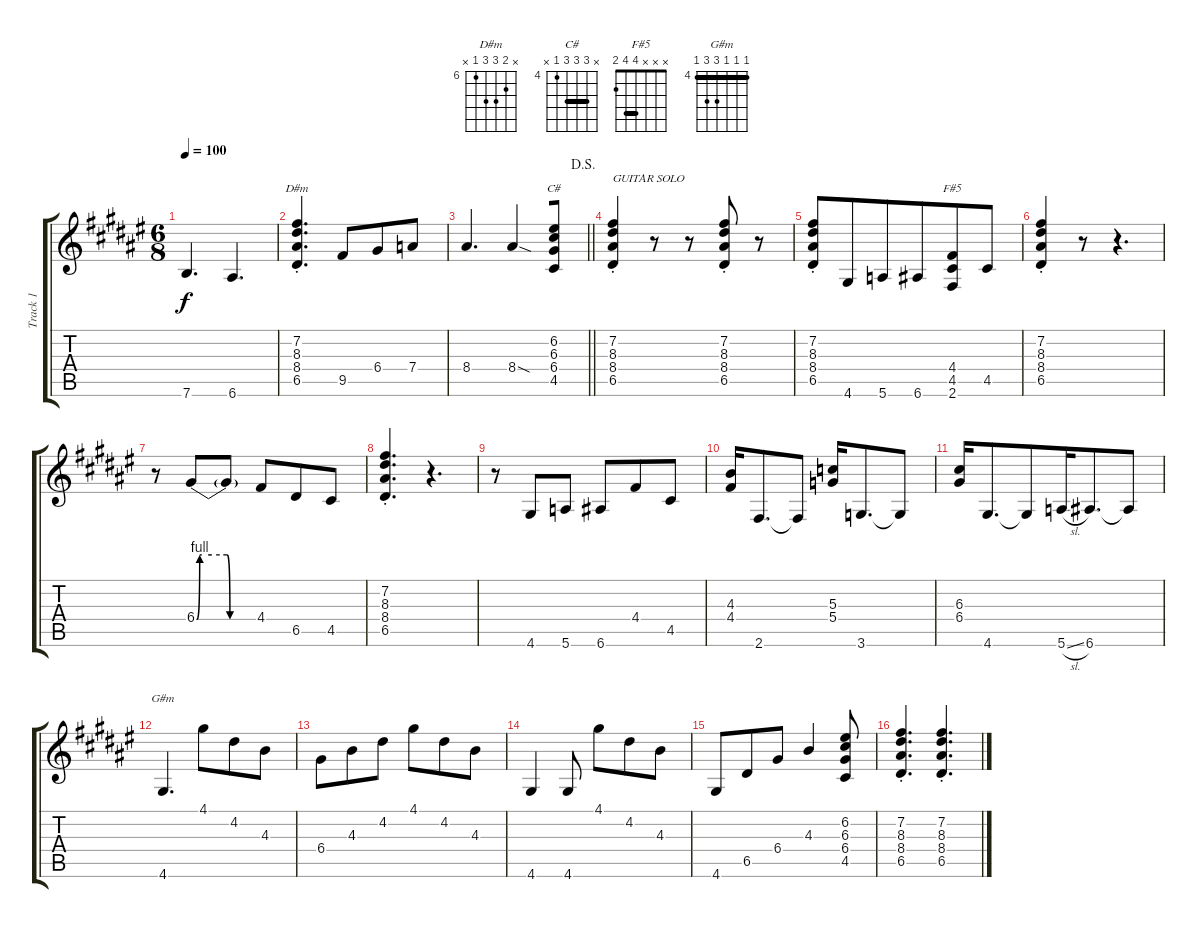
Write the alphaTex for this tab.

\track ("Track 1" "Track 1") {instrument acousticguitarsteel}
\staff {score tabs}
\tuning (E4 B3 G3 D3 A2 E2) {hide}
\chord ("D#m" x 7 8 8 6 x) {firstfret 6}
\chord ("C#" x 6 6 6 4 x) {firstfret 4 barre 6}
\chord ("F#5" x x x 4 4 2) {barre 4}
\chord ("G#m" 4 4 4 6 6 4) {firstfret 4 barre 4}
\ts (6 8)
\tempo 100
\clef g2
\ks f#
7.6.4{d dy f} 6.6.4{d} |
(7.2 8.3 8.4 6.5{st}).4{d ch "D#m"} 9.5.8 6.4.8 7.4.8 |
\jump dalsegno
\barLineRight lightlight
8.4.4{d beam merge} 8.4{sod}.4{beam merge} (6.2 6.3 6.4 4.5).8{ch "C#"} |
(7.2{st} 8.3 8.4 6.5).4{txt "GUITAR SOLO"} r.8 r.8 (7.2{st} 8.3 8.4 6.5).8{beam merge} r.8 |
(7.2{st} 8.3 8.4 6.5).8 4.6.8{beam merge} 5.6.8{beam merge} 6.6.8 (4.4 4.5 2.6).8{ch "F#5"} 4.5.8 |
(7.2 8.3 8.4 6.5{st}).4 r.8{beam merge} r.4{d} |
r.8 6.4{be (custom 0 0 3 4 5 4 15 4 30 4 33 0 60 0)}.8 6.4{t}.8 4.4.8 6.5.8 4.5.8 |
(7.2 8.3 8.4 6.5{st}).4{d} r.4{d} |
r.8 4.6.8{beam merge} 5.6.8 6.6.8{beam merge} 4.4.8{beam merge} 4.5.8 |
(4.3 4.4).16{beam merge} 2.6.8{d beam merge} 2.6{t}.8 (5.3 5.4).16 3.6.8{d} 3.6{t}.8 |
(6.3 6.4).16{beam merge} 4.6.8{d} 4.6{t}.8{beam merge} 5.6{sl}.16{beam merge} 6.6.8{d} 6.6{t}.8 |
4.6.4{d ch "G#m"} 4.1.8 4.2.8{beam merge} 4.3.8 |
6.4.8{beam merge} 4.3.8 4.2.8 4.1.8 4.2.8{beam merge} 4.3.8 |
4.6.4 4.6.8 4.1.8{beam merge} 4.2.8{beam merge} 4.3.8 |
4.6.8{beam merge} 6.5.8 6.4.8{beam merge} 4.3.4 (6.2 6.3 6.4 4.5).8 |
(7.2 8.3 8.4 6.5{st}).4{d beam merge} (7.2 8.3 8.4 6.5{st}).4{d}
